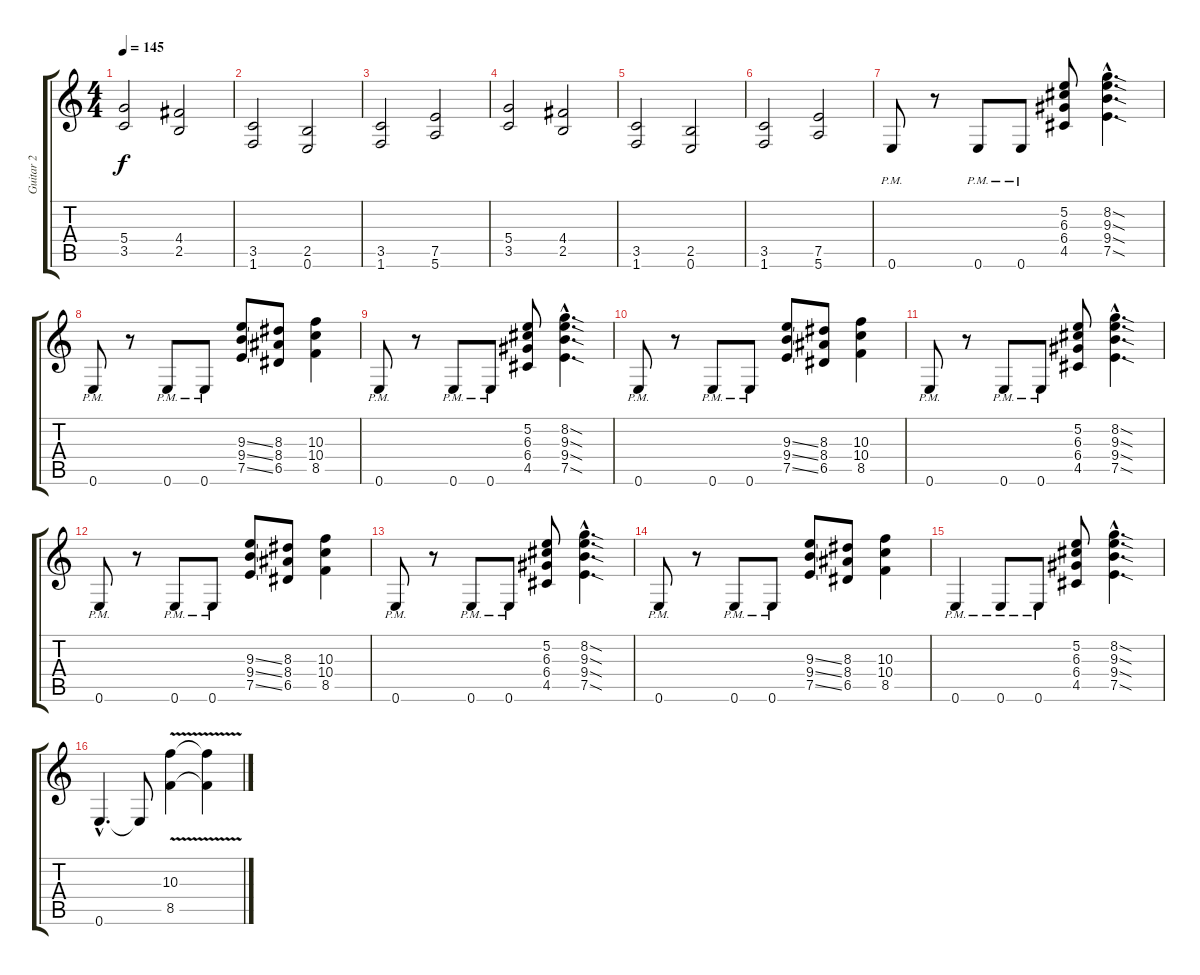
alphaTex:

\track ("Guitar 2" "Guitar 2") {instrument distortionguitar}
\staff {score tabs}
\tuning (E4 B3 G3 D3 A2 E2) {hide}
\ts (4 4)
\tempo 145
\clef g2
\ks c
(5.4 3.5).2{dy f} (4.4 2.5).2 |
(3.5 1.6).2 (2.5 0.6).2 |
(3.5 1.6).2 (7.5 5.6).2 |
(5.4 3.5).2 (4.4 2.5).2 |
(3.5 1.6).2 (2.5 0.6).2 |
(3.5 1.6).2 (7.5 5.6).2 |
0.6{pm}.8 r.8 0.6{pm}.8 0.6{pm}.8 (5.2 6.3 6.4 4.5).8 (8.2{sod hac} 9.3{sod hac} 9.4{sod hac} 7.5{sod hac}).4{d} |
0.6{pm}.8 r.8 0.6{pm}.8 0.6{pm}.8 (9.3{ss} 9.4{ss} 7.5{ss}).8 (8.3 8.4 6.5).8 (10.3 10.4 8.5).4 |
0.6{pm}.8 r.8 0.6{pm}.8 0.6{pm}.8 (5.2 6.3 6.4 4.5).8 (8.2{sod hac} 9.3{sod hac} 9.4{sod hac} 7.5{sod hac}).4{d} |
0.6{pm}.8 r.8 0.6{pm}.8 0.6{pm}.8 (9.3{ss} 9.4{ss} 7.5{ss}).8 (8.3 8.4 6.5).8 (10.3 10.4 8.5).4 |
0.6{pm}.8 r.8 0.6{pm}.8 0.6{pm}.8 (5.2 6.3 6.4 4.5).8 (8.2{sod hac} 9.3{sod hac} 9.4{sod hac} 7.5{sod hac}).4{d} |
0.6{pm}.8 r.8 0.6{pm}.8 0.6{pm}.8 (9.3{ss} 9.4{ss} 7.5{ss}).8 (8.3 8.4 6.5).8 (10.3 10.4 8.5).4 |
0.6{pm}.8 r.8 0.6{pm}.8 0.6{pm}.8 (5.2 6.3 6.4 4.5).8 (8.2{sod hac} 9.3{sod hac} 9.4{sod hac} 7.5{sod hac}).4{d} |
0.6{pm}.8 r.8 0.6{pm}.8 0.6{pm}.8 (9.3{ss} 9.4{ss} 7.5{ss}).8 (8.3 8.4 6.5).8 (10.3 10.4 8.5).4 |
0.6{pm}.4 0.6{pm}.8 0.6{pm}.8 (5.2 6.3 6.4 4.5).8 (8.2{sod hac} 9.3{sod hac} 9.4{sod hac} 7.5{sod hac}).4{d} |
0.6{hac}.4{d} 0.6{t}.8 (10.3{v} 8.5{v}).4 (10.3{t} 8.5{t}).4
